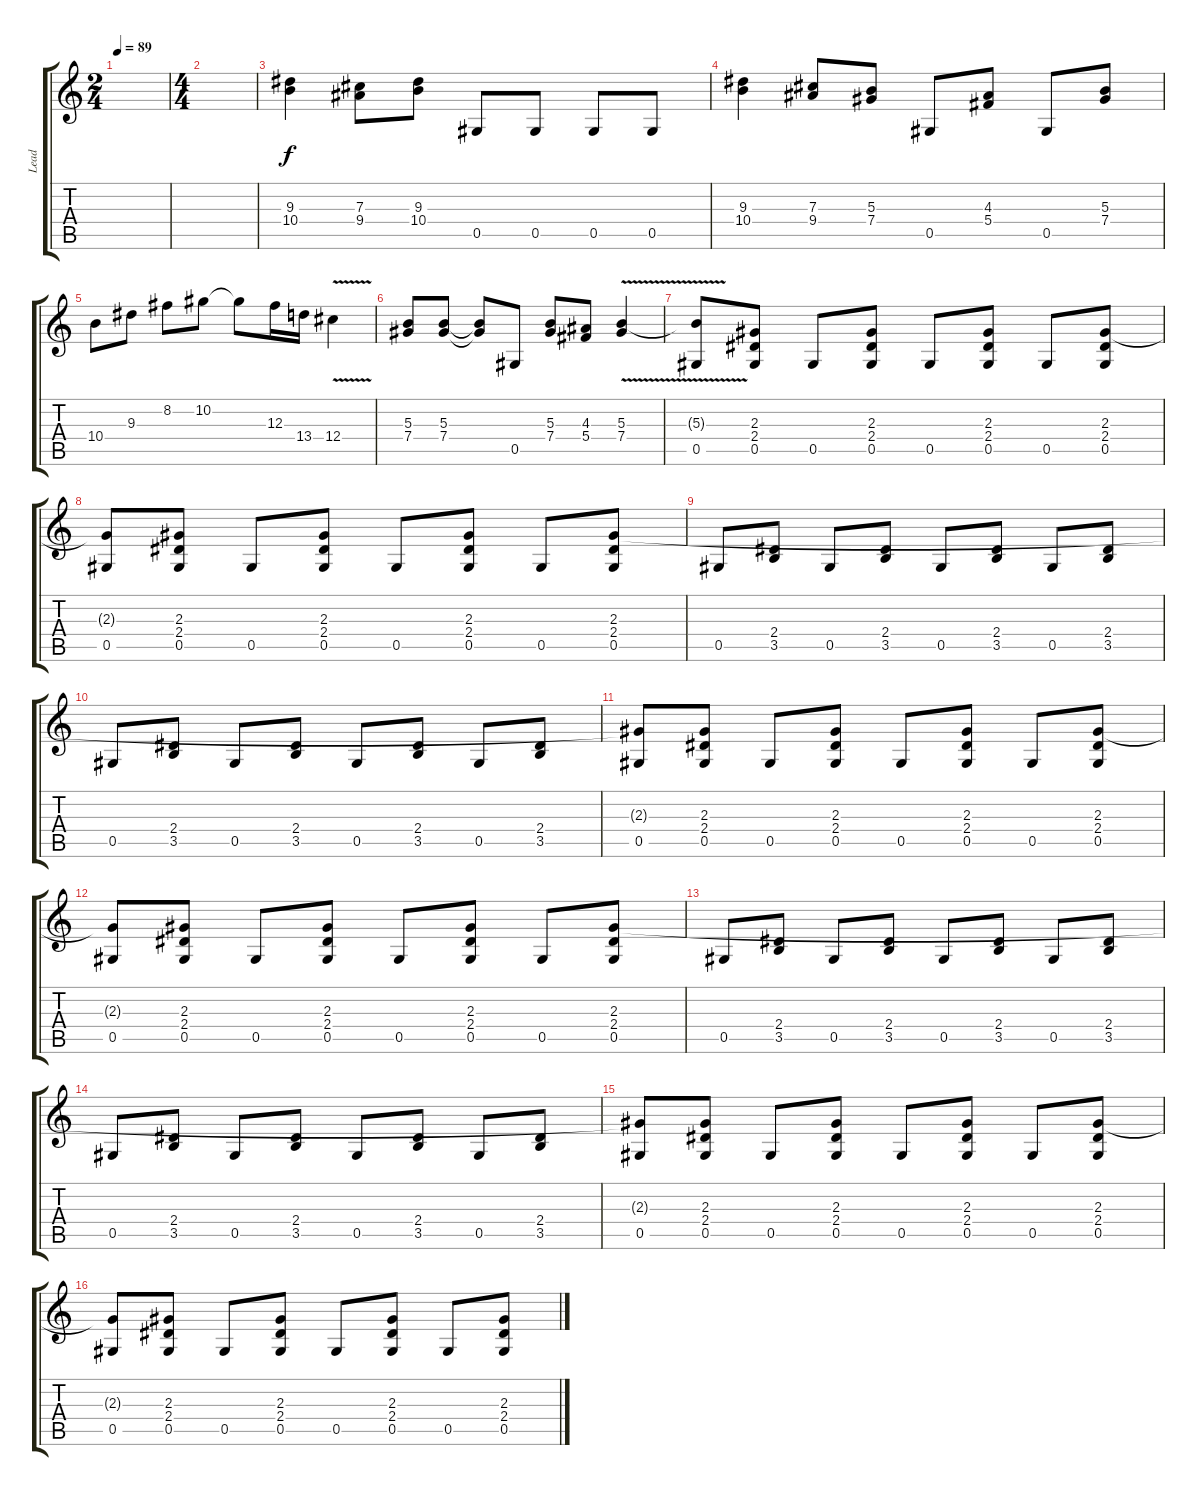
\track ("Lead" "Lead") {instrument acousticguitarsteel}
\staff {score tabs}
\tuning (Eb4 Bb3 Gb3 Db3 Ab2 Eb2) {hide}
\ts (2 4)
\tempo 89
\clef g2
\ks c
|
\ts (4 4)
|
(9.3 10.4).4 (7.3 9.4).8 (9.3 10.4).8 0.5.8 0.5.8 0.5.8 0.5.8 |
(9.3 10.4).4 (7.3 9.4).8 (5.3 7.4).8 0.5.8 (4.3 5.4).8 0.5.8 (5.3 7.4).8 |
10.4.8 9.3.8 8.2.8 10.2.8 10.2{t}.8 12.3.16 13.4.16 12.4{v}.4 |
(5.3 7.4).8 (5.3 7.4).8 (5.3{t} 7.4{t}).8 0.5.8 (5.3 7.4).8 (4.3 5.4).8 (5.3{v} 7.4{v}).4 |
(5.3{t} 0.5).8 (2.3 2.4 0.5).8 0.5.8 (2.3 2.4 0.5).8 0.5.8 (2.3 2.4 0.5).8 0.5.8 (2.3 2.4 0.5).8 |
(2.3{t} 0.5).8 (2.3 2.4 0.5).8 0.5.8 (2.3 2.4 0.5).8 0.5.8 (2.3 2.4 0.5).8 0.5.8 (2.3 2.4 0.5).8 |
0.5.8 (2.4 3.5).8 0.5.8 (2.4 3.5).8 0.5.8 (2.4 3.5).8 0.5.8 (2.4 3.5).8 |
0.5.8 (2.4 3.5).8 0.5.8 (2.4 3.5).8 0.5.8 (2.4 3.5).8 0.5.8 (2.4 3.5).8 |
(2.3{t} 0.5).8 (2.3 2.4 0.5).8 0.5.8 (2.3 2.4 0.5).8 0.5.8 (2.3 2.4 0.5).8 0.5.8 (2.3 2.4 0.5).8 |
(2.3{t} 0.5).8 (2.3 2.4 0.5).8 0.5.8 (2.3 2.4 0.5).8 0.5.8 (2.3 2.4 0.5).8 0.5.8 (2.3 2.4 0.5).8 |
0.5.8 (2.4 3.5).8 0.5.8 (2.4 3.5).8 0.5.8 (2.4 3.5).8 0.5.8 (2.4 3.5).8 |
0.5.8 (2.4 3.5).8 0.5.8 (2.4 3.5).8 0.5.8 (2.4 3.5).8 0.5.8 (2.4 3.5).8 |
(2.3{t} 0.5).8 (2.3 2.4 0.5).8 0.5.8 (2.3 2.4 0.5).8 0.5.8 (2.3 2.4 0.5).8 0.5.8 (2.3 2.4 0.5).8 |
(2.3{t} 0.5).8 (2.3 2.4 0.5).8 0.5.8 (2.3 2.4 0.5).8 0.5.8 (2.3 2.4 0.5).8 0.5.8 (2.3 2.4 0.5).8
